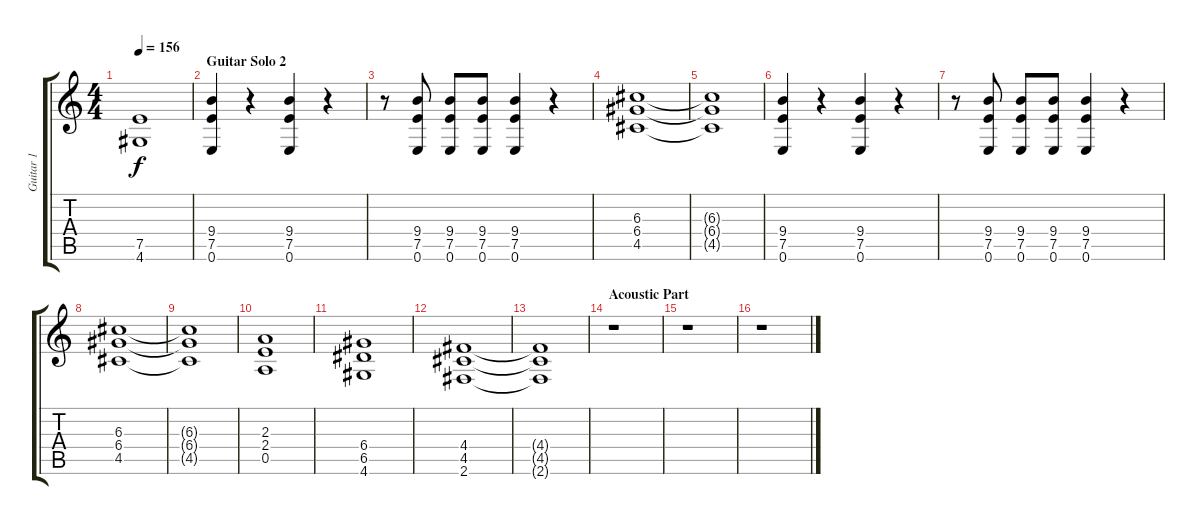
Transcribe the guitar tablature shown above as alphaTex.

\track ("Guitar 1" "Guitar 1") {instrument distortionguitar}
\staff {score tabs}
\tuning (E4 B3 G3 D3 A2 E2) {hide}
\ts (4 4)
\tempo 156
\clef g2
\ks c
(7.5{t} 4.6{t}).1{dy f} |
\section ("" "Guitar Solo 2")
(9.4 7.5 0.6).4 r.4 (9.4 7.5 0.6).4 r.4 |
r.8 (9.4 7.5 0.6).8 (9.4 7.5 0.6).8 (9.4 7.5 0.6).8 (9.4 7.5 0.6).4 r.4 |
(6.3 6.4 4.5).1 |
(6.3{t} 6.4{t} 4.5{t}).1 |
(9.4 7.5 0.6).4 r.4 (9.4 7.5 0.6).4 r.4 |
r.8 (9.4 7.5 0.6).8 (9.4 7.5 0.6).8 (9.4 7.5 0.6).8 (9.4 7.5 0.6).4 r.4 |
(6.3 6.4 4.5).1 |
(6.3{t} 6.4{t} 4.5{t}).1 |
(2.3 2.4 0.5).1 |
(6.4 6.5 4.6).1 |
(4.4 4.5 2.6).1 |
(4.4{t} 4.5{t} 2.6{t}).1 |
\section ("" "Acoustic Part")
r.1 |
r.1 |
r.1
